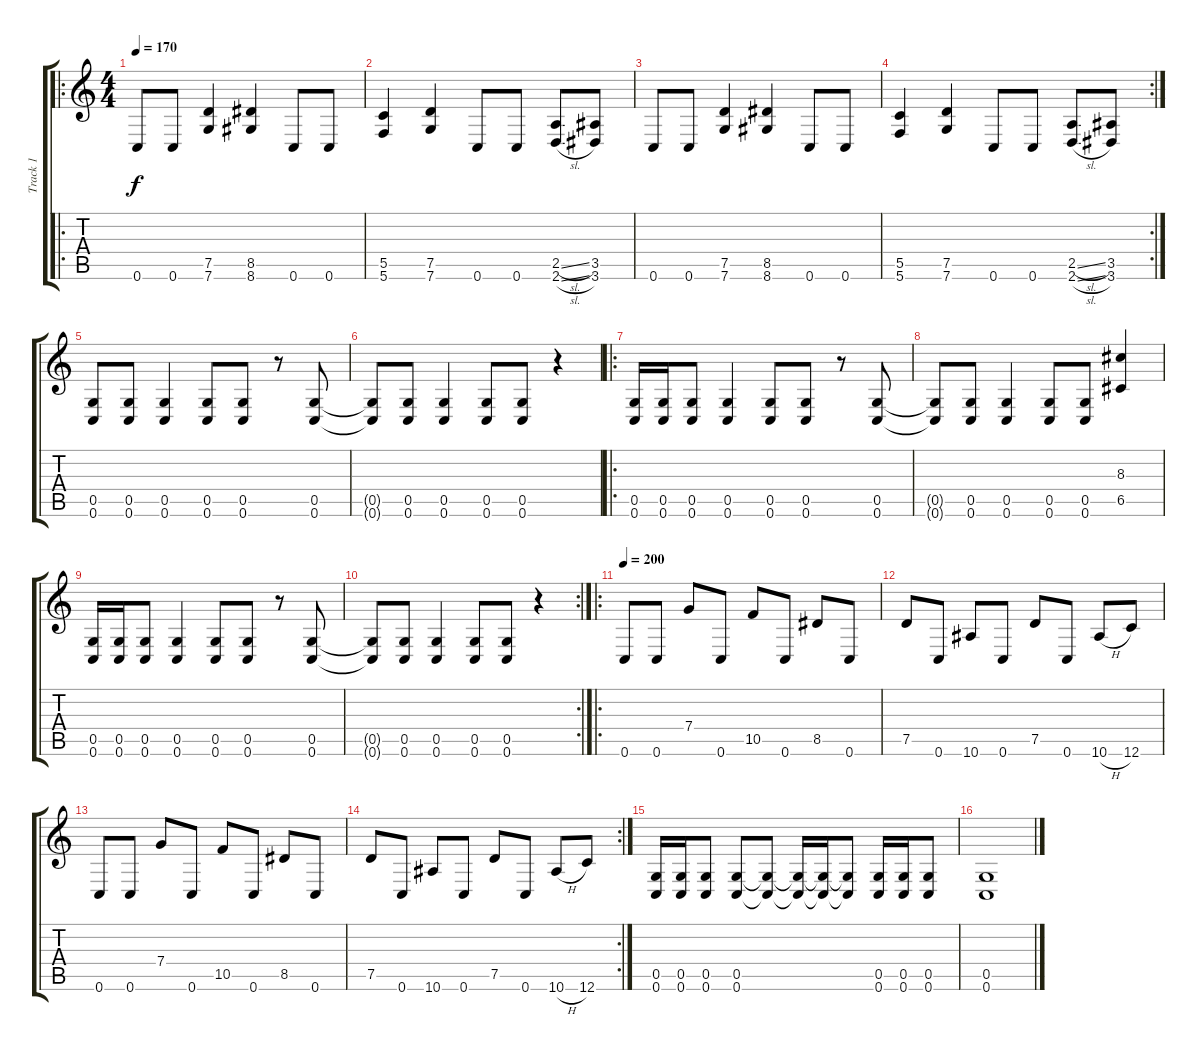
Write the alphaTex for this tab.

\track ("Track 1" "Track 1") {instrument distortionguitar}
\staff {score tabs}
\tuning (D4 A3 F3 C3 G2 C2) {hide}
\ro
\ts (4 4)
\tempo 170
\clef g2
\ks c
0.6.8{dy f} 0.6.8 (7.5 7.6).4 (8.5 8.6).4 0.6.8 0.6.8 |
(5.5 5.6).4 (7.5 7.6).4 0.6.8 0.6.8 (2.5{sl} 2.6{sl}).8 (3.5 3.6).8 |
0.6.8 0.6.8 (7.5 7.6).4 (8.5 8.6).4 0.6.8 0.6.8 |
\rc 2
(5.5 5.6).4 (7.5 7.6).4 0.6.8 0.6.8 (2.5{sl} 2.6{sl}).8 (3.5 3.6).8 |
(0.5 0.6).8 (0.5 0.6).8 (0.5 0.6).4 (0.5 0.6).8 (0.5 0.6).8 r.8 (0.5 0.6).8 |
(0.5{t} 0.6{t}).8 (0.5 0.6).8 (0.5 0.6).4 (0.5 0.6).8 (0.5 0.6).8 r.4 |
\ro
(0.5 0.6).16 (0.5 0.6).16 (0.5 0.6).8 (0.5 0.6).4 (0.5 0.6).8 (0.5 0.6).8 r.8 (0.5 0.6).8 |
(0.5{t} 0.6{t}).8 (0.5 0.6).8 (0.5 0.6).4 (0.5 0.6).8 (0.5 0.6).8 (8.3 6.5).4 |
(0.5 0.6).16 (0.5 0.6).16 (0.5 0.6).8 (0.5 0.6).4 (0.5 0.6).8 (0.5 0.6).8 r.8 (0.5 0.6).8 |
\rc 2
(0.5{t} 0.6{t}).8 (0.5 0.6).8 (0.5 0.6).4 (0.5 0.6).8 (0.5 0.6).8 r.4 |
\ro
\tempo 200
0.6.8 0.6.8 7.4.8 0.6.8 10.5.8 0.6.8 8.5.8 0.6.8 |
7.5.8 0.6.8 10.6.8 0.6.8 7.5.8 0.6.8 10.6{h}.8 12.6.8 |
0.6.8 0.6.8 7.4.8 0.6.8 10.5.8 0.6.8 8.5.8 0.6.8 |
\rc 2
7.5.8 0.6.8 10.6.8 0.6.8 7.5.8 0.6.8 10.6{h}.8 12.6.8 |
(0.5 0.6).16 (0.5 0.6).16 (0.5 0.6).8 (0.5 0.6).8 (0.5{t} 0.6{t}).8 (0.5{t} 0.6{t}).16 (0.5{t} 0.6{t}).16 (0.5{t} 0.6{t}).8 (0.5 0.6).16 (0.5 0.6).16 (0.5 0.6).8 |
(0.5 0.6).1
